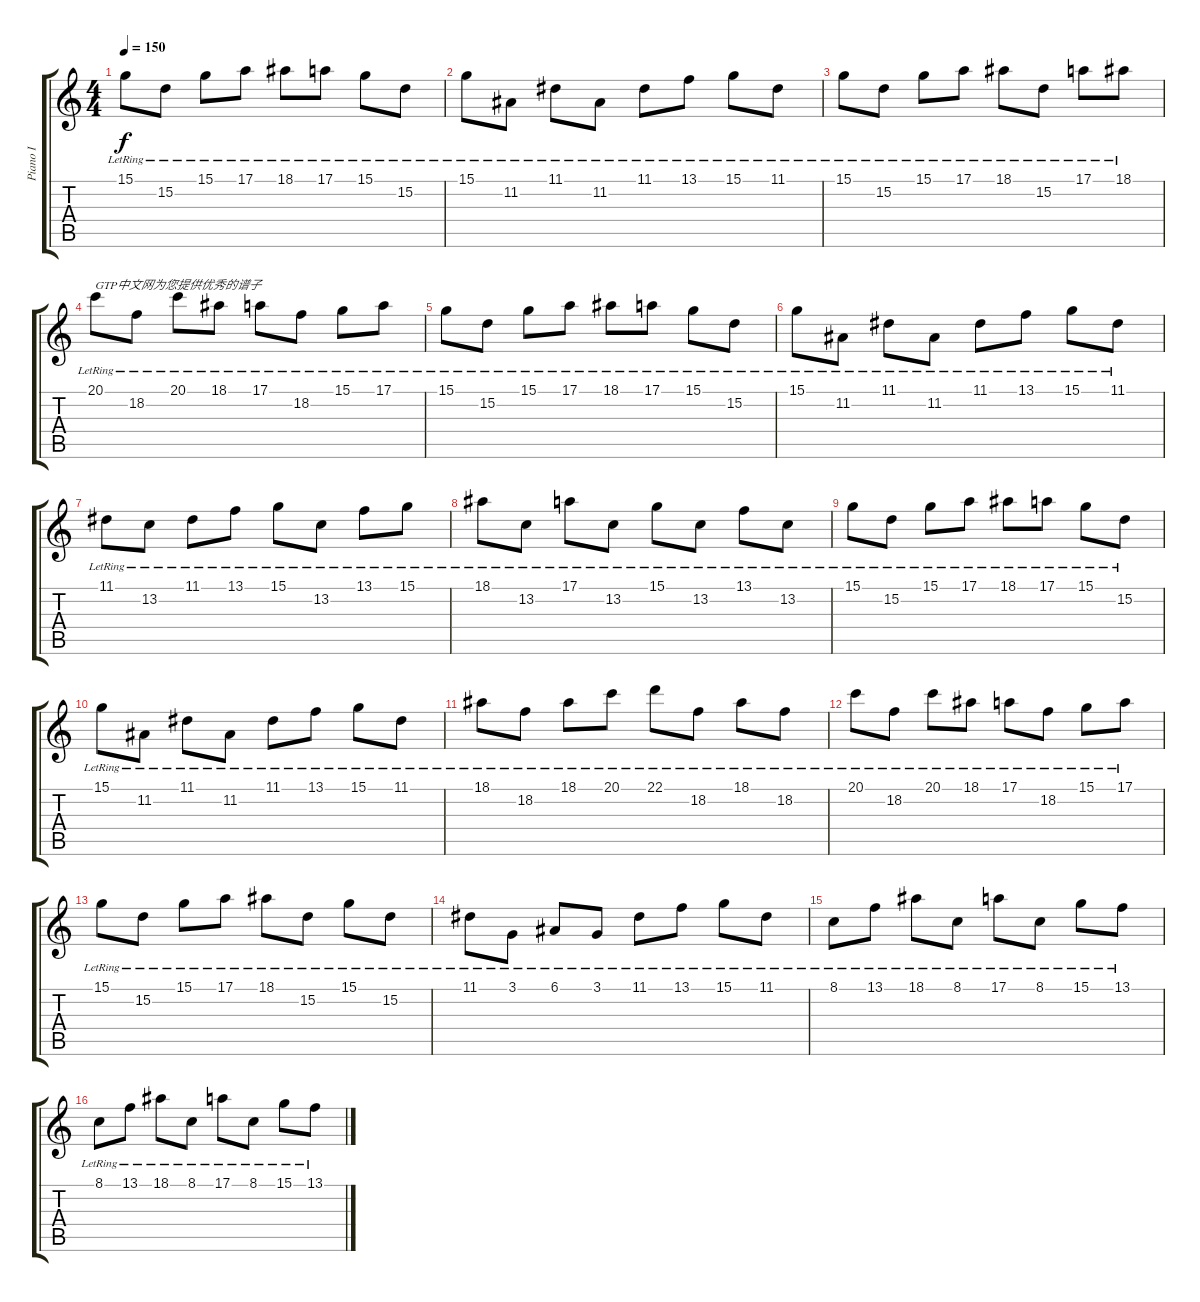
\track ("Piano I" "Piano I") {instrument acousticgrandpiano}
\staff {score tabs}
\tuning (E4 B3 G3 D3 A2 E2) {hide}
\ts (4 4)
\tempo 150
\clef g2
\ks c
15.1{lr}.8{dy f instrument acousticgrandpiano} 15.2{lr}.8 15.1{lr}.8 17.1{lr}.8 18.1{lr}.8 17.1{lr}.8 15.1{lr}.8 15.2{lr}.8 |
15.1{lr}.8 11.2{lr}.8 11.1{lr}.8 11.2{lr}.8 11.1{lr}.8 13.1{lr}.8 15.1{lr}.8 11.1{lr}.8 |
15.1{lr}.8 15.2{lr}.8 15.1{lr}.8 17.1{lr}.8 18.1{lr}.8 15.2{lr}.8 17.1{lr}.8 18.1{lr}.8 |
20.1{lr}.8{txt "GTP中文网为您提供优秀的谱子"} 18.2{lr}.8 20.1{lr}.8 18.1{lr}.8 17.1{lr}.8 18.2{lr}.8 15.1{lr}.8 17.1{lr}.8 |
15.1{lr}.8 15.2{lr}.8 15.1{lr}.8 17.1{lr}.8 18.1{lr}.8 17.1{lr}.8 15.1{lr}.8 15.2{lr}.8 |
15.1{lr}.8 11.2{lr}.8 11.1{lr}.8 11.2{lr}.8 11.1{lr}.8 13.1{lr}.8 15.1{lr}.8 11.1{lr}.8 |
11.1{lr}.8 13.2{lr}.8 11.1{lr}.8 13.1{lr}.8 15.1{lr}.8 13.2{lr}.8 13.1{lr}.8 15.1{lr}.8 |
18.1{lr}.8 13.2{lr}.8 17.1{lr}.8 13.2{lr}.8 15.1{lr}.8 13.2{lr}.8 13.1{lr}.8 13.2{lr}.8 |
15.1{lr}.8 15.2{lr}.8 15.1{lr}.8 17.1{lr}.8 18.1{lr}.8 17.1{lr}.8 15.1{lr}.8 15.2{lr}.8 |
15.1{lr}.8 11.2{lr}.8 11.1{lr}.8 11.2{lr}.8 11.1{lr}.8 13.1{lr}.8 15.1{lr}.8 11.1{lr}.8 |
18.1{lr}.8 18.2{lr}.8 18.1{lr}.8 20.1{lr}.8 22.1{lr}.8 18.2{lr}.8 18.1{lr}.8 18.2{lr}.8 |
20.1{lr}.8 18.2{lr}.8 20.1{lr}.8 18.1{lr}.8 17.1{lr}.8 18.2{lr}.8 15.1{lr}.8 17.1{lr}.8 |
15.1{lr}.8 15.2{lr}.8 15.1{lr}.8 17.1{lr}.8 18.1{lr}.8 15.2{lr}.8 15.1{lr}.8 15.2{lr}.8 |
11.1{lr}.8 3.1{lr}.8 6.1{lr}.8 3.1{lr}.8 11.1{lr}.8 13.1{lr}.8 15.1{lr}.8 11.1{lr}.8 |
8.1{lr}.8 13.1{lr}.8 18.1{lr}.8 8.1{lr}.8 17.1{lr}.8 8.1{lr}.8 15.1{lr}.8 13.1{lr}.8 |
8.1{lr}.8 13.1{lr}.8 18.1{lr}.8 8.1{lr}.8 17.1{lr}.8 8.1{lr}.8 15.1{lr}.8 13.1{lr}.8
